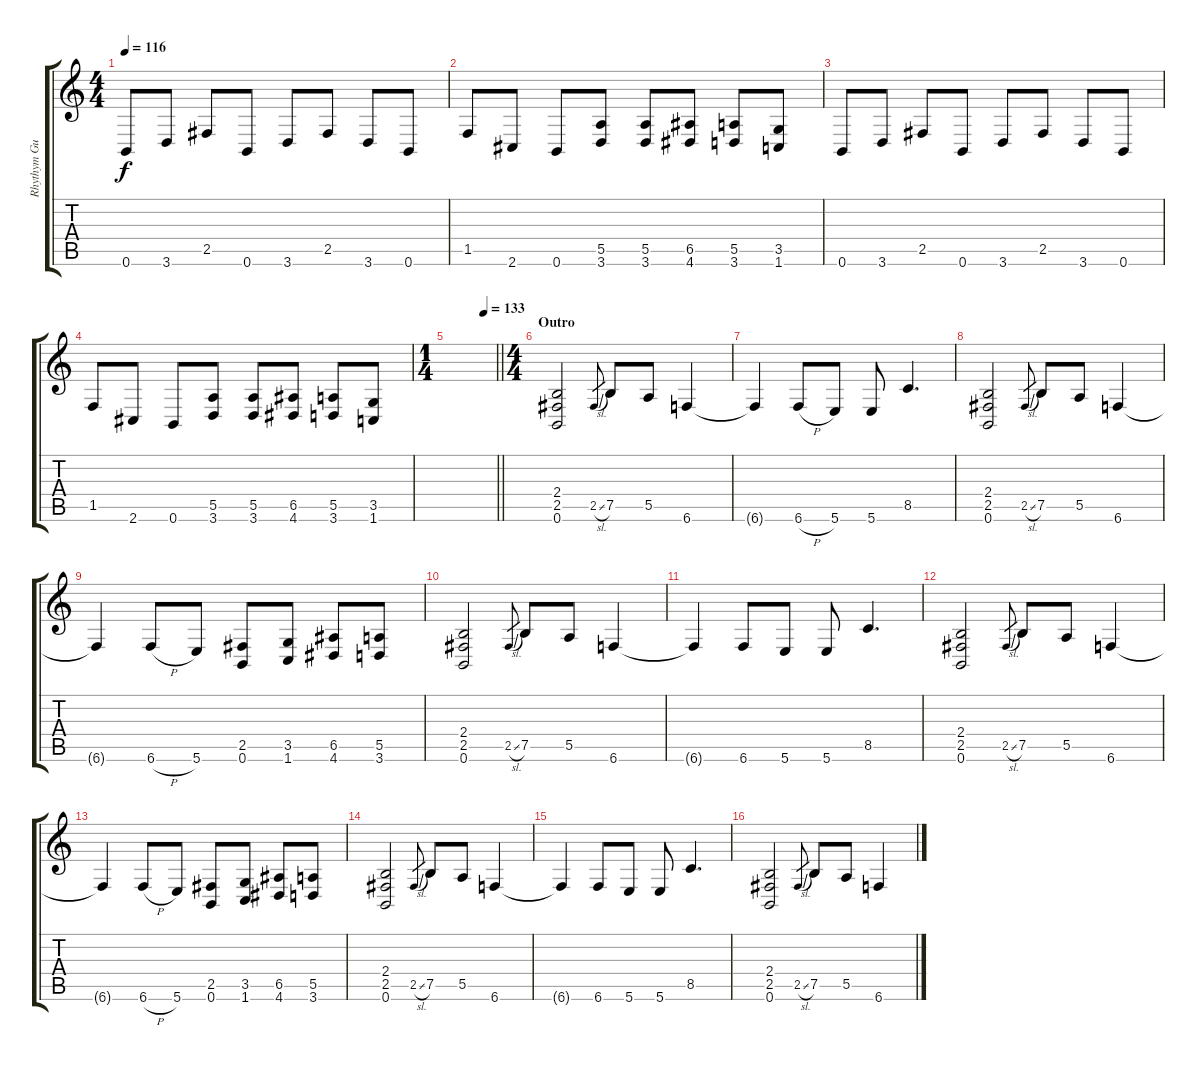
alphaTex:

\track ("Rhythym Guitar I" "Rhythym Gu") {instrument distortionguitar}
\staff {score tabs}
\tuning (B3 Gb3 D3 A2 E2 B1) {hide}
\ts (4 4)
\tempo 116
\clef g2
\ks c
0.6.8{dy f} 3.6.8 2.5.8 0.6.8 3.6.8 2.5.8 3.6.8 0.6.8 |
1.5.8 2.6.8 0.6.8 (5.5 3.6).8 (5.5 3.6).8 (6.5 4.6).8 (5.5 3.6).8 (3.5 1.6).8 |
0.6.8 3.6.8 2.5.8 0.6.8 3.6.8 2.5.8 3.6.8 0.6.8 |
1.5.8 2.6.8 0.6.8 (5.5 3.6).8 (5.5 3.6).8 (6.5 4.6).8 (5.5 3.6).8 (3.5 1.6).8 |
\ts (1 4)
\tempo (133 0.75)
\barLineRight lightlight
|
\ts (4 4)
\section ("" "Outro")
(2.4 2.5 0.6).2 2.5{sl}.8{gr} 7.5.8 5.5.8 6.6.4 |
6.6{t}.4 6.6{h}.8 5.6.8 5.6.8 8.5.4{d} |
(2.4 2.5 0.6).2 2.5{sl}.8{gr} 7.5.8 5.5.8 6.6.4 |
6.6{t}.4 6.6{h}.8 5.6.8 (2.5 0.6).8 (3.5 1.6).8 (6.5 4.6).8 (5.5 3.6).8 |
(2.4 2.5 0.6).2 2.5{sl}.8{gr} 7.5.8 5.5.8 6.6.4 |
6.6{t}.4 6.6.8 5.6.8 5.6.8 8.5.4{d} |
(2.4 2.5 0.6).2 2.5{sl}.8{gr} 7.5.8 5.5.8 6.6.4 |
6.6{t}.4 6.6{h}.8 5.6.8 (2.5 0.6).8 (3.5 1.6).8 (6.5 4.6).8 (5.5 3.6).8 |
(2.4 2.5 0.6).2 2.5{sl}.8{gr} 7.5.8 5.5.8 6.6.4 |
6.6{t}.4 6.6.8 5.6.8 5.6.8 8.5.4{d} |
(2.4 2.5 0.6).2 2.5{sl}.8{gr} 7.5.8 5.5.8 6.6.4
